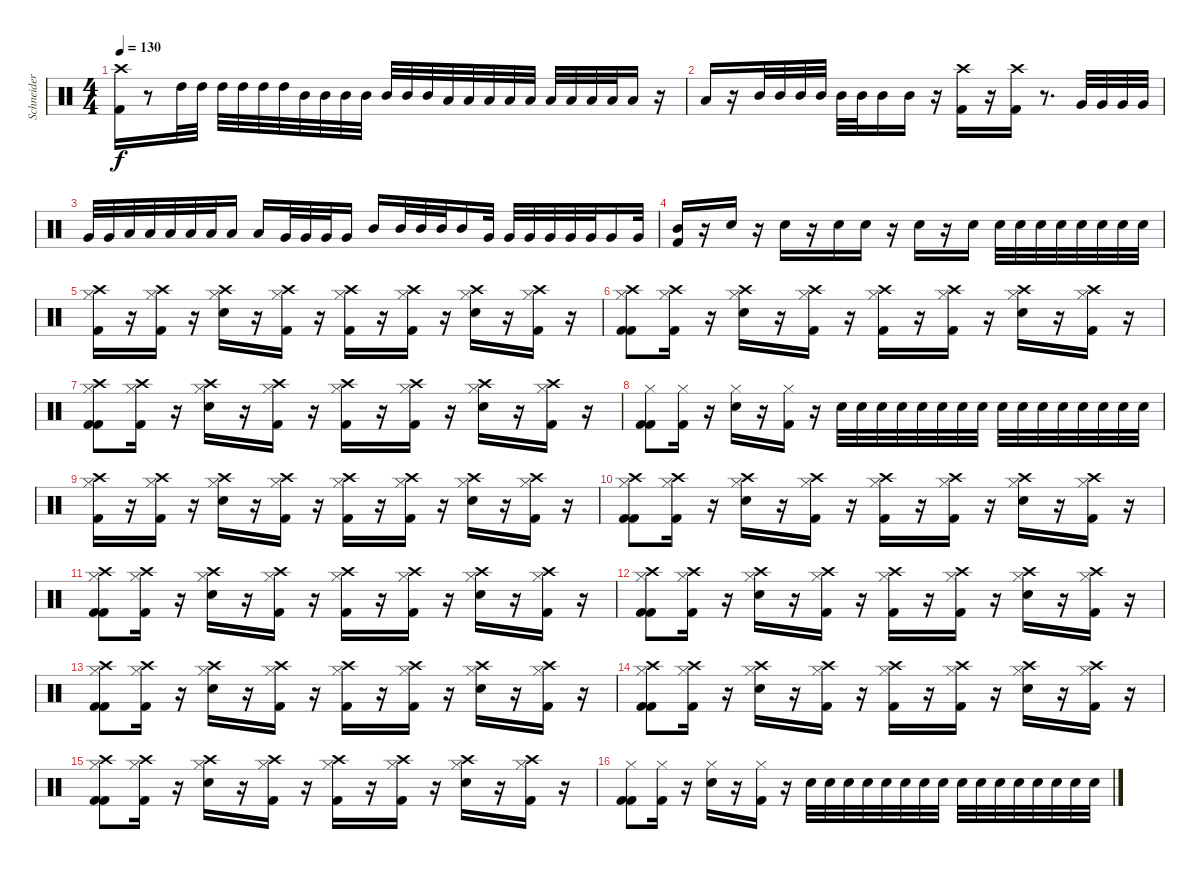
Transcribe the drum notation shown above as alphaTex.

\track ("Schneider" "Schneider") {instrument percussion}
\staff {score}
\articulation defaults
\ts (4 4)
\tempo 130
\clef neutral
\ks c
("Kick (hit) 2" "Crash high (hit)").16{dy f} r.8 "High Tom (hit)".32 "High Tom (hit)".32 "High Tom (hit)".32 "High Tom (hit)".32 "High Tom (hit)".32 "High Tom (hit)".32 "Mid Tom (hit)".32 "Mid Tom (hit)".32 "Mid Tom (hit)".32 "Mid Tom (hit)".32 "Mid Tom (hit)".32 "Mid Tom (hit)".32 "Mid Tom (hit)".32 "Low Tom (hit)".32 "Low Tom (hit)".32 "Low Tom (hit)".32 "Low Tom (hit)".32 "Low Tom (hit)".32 "Low Tom (hit)".32 "Low Tom (hit)".32 "Low Tom (hit)".32 "Low Tom (hit)".32 "Low Tom (hit)".16 r.16 |
"Low Tom (hit)".16 r.16 "Mid Tom (hit)".32 "Mid Tom (hit)".32 "Mid Tom (hit)".32 "Mid Tom (hit)".32 "Mid Tom (hit)".32 "Mid Tom (hit)".32 "Mid Tom (hit)".16 "Mid Tom (hit)".16 r.16 ("Kick (hit) 2" "Crash high (hit)").16 r.16 ("Kick (hit) 2" "Crash high (hit)").16 r.8{d} "Very Low Tom (hit)".32 "Very Low Tom (hit)".32 "Very Low Tom (hit)".32 "Very Low Tom (hit)".32 |
"Very Low Tom (hit)".32 "Very Low Tom (hit)".32 "Low Tom (hit)".32 "Low Tom (hit)".32 "Low Tom (hit)".32 "Low Tom (hit)".32 "Low Tom (hit)".32 "Low Tom (hit)".16 "Low Tom (hit)".16 "Very Low Tom (hit)".32 "Very Low Tom (hit)".32 "Very Low Tom (hit)".32 "Very Low Tom (hit)".16 "Mid Tom (hit)".16 "Mid Tom (hit)".32 "Mid Tom (hit)".32 "Mid Tom (hit)".32 "Mid Tom (hit)".16 "Very Low Tom (hit)".32 "Very Low Tom (hit)".32 "Very Low Tom (hit)".32 "Very Low Tom (hit)".32 "Very Low Tom (hit)".32 "Very Low Tom (hit)".32 "Very Low Tom (hit)".16 "Very Low Tom (hit)".32 |
("Kick (hit) 2" "Mid Tom (hit)").16 r.16 "Electric Snare (hit)".16 r.16 "Electric Snare (hit)".16 r.16 "Electric Snare (hit)".16 "Electric Snare (hit)".16 r.16 "Electric Snare (hit)".16 r.16 "Electric Snare (hit)".16 "Electric Snare (hit)".32 "Electric Snare (hit)".32 "Electric Snare (hit)".32 "Electric Snare (hit)".32 "Electric Snare (hit)".32 "Electric Snare (hit)".32 "Electric Snare (hit)".32 "Electric Snare (hit)".32 |
("Kick (hit) 2" "Hi-Hat (closed)" "Crash high (hit)").16 r.16 ("Kick (hit) 2" "Hi-Hat (closed)" "Crash high (hit)").16 r.16 ("Electric Snare (hit)" "Hi-Hat (closed)" "Crash high (hit)").16 r.16 ("Kick (hit) 2" "Hi-Hat (closed)" "Crash high (hit)").16 r.16 ("Kick (hit) 2" "Hi-Hat (closed)" "Crash high (hit)").16 r.16 ("Kick (hit) 2" "Hi-Hat (closed)" "Crash high (hit)").16 r.16 ("Electric Snare (hit)" "Hi-Hat (closed)" "Crash high (hit)").16 r.16 ("Hi-Hat (closed)" "Kick (hit) 2" "Crash high (hit)").16 r.16 |
("Kick (hit) 2" "Kick (hit) 2" "Hi-Hat (closed)" "Crash high (hit)").8 ("Kick (hit) 2" "Hi-Hat (closed)" "Crash high (hit)").16 r.16 ("Electric Snare (hit)" "Hi-Hat (closed)" "Crash high (hit)").16 r.16 ("Kick (hit) 2" "Hi-Hat (closed)" "Crash high (hit)").16 r.16 ("Kick (hit) 2" "Hi-Hat (closed)" "Crash high (hit)").16 r.16 ("Kick (hit) 2" "Hi-Hat (closed)" "Crash high (hit)").16 r.16 ("Electric Snare (hit)" "Hi-Hat (closed)" "Crash high (hit)").16 r.16 ("Hi-Hat (closed)" "Kick (hit) 2" "Crash high (hit)").16 r.16 |
("Kick (hit) 2" "Kick (hit) 2" "Hi-Hat (closed)" "Crash high (hit)").8 ("Kick (hit) 2" "Hi-Hat (closed)" "Crash high (hit)").16 r.16 ("Electric Snare (hit)" "Hi-Hat (closed)" "Crash high (hit)").16 r.16 ("Kick (hit) 2" "Hi-Hat (closed)" "Crash high (hit)").16 r.16 ("Kick (hit) 2" "Hi-Hat (closed)" "Crash high (hit)").16 r.16 ("Kick (hit) 2" "Hi-Hat (closed)" "Crash high (hit)").16 r.16 ("Electric Snare (hit)" "Hi-Hat (closed)" "Crash high (hit)").16 r.16 ("Hi-Hat (closed)" "Kick (hit) 2" "Crash high (hit)").16 r.16 |
("Kick (hit) 2" "Kick (hit) 2" "Hi-Hat (closed)").8 ("Kick (hit) 2" "Hi-Hat (closed)").16 r.16 ("Electric Snare (hit)" "Hi-Hat (closed)").16 r.16 ("Kick (hit) 2" "Hi-Hat (closed)").16 r.16 "Electric Snare (hit)".32 "Electric Snare (hit)".32 "Electric Snare (hit)".32 "Electric Snare (hit)".32 "Electric Snare (hit)".32 "Electric Snare (hit)".32 "Electric Snare (hit)".32 "Electric Snare (hit)".32 "Electric Snare (hit)".32 "Electric Snare (hit)".32 "Electric Snare (hit)".32 "Electric Snare (hit)".32 "Electric Snare (hit)".32 "Electric Snare (hit)".32 "Electric Snare (hit)".32 "Electric Snare (hit)".32 |
("Kick (hit) 2" "Hi-Hat (closed)" "Crash high (hit)").16 r.16 ("Kick (hit) 2" "Hi-Hat (closed)" "Crash high (hit)").16 r.16 ("Electric Snare (hit)" "Hi-Hat (closed)" "Crash high (hit)").16 r.16 ("Kick (hit) 2" "Hi-Hat (closed)" "Crash high (hit)").16 r.16 ("Kick (hit) 2" "Hi-Hat (closed)" "Crash high (hit)").16 r.16 ("Kick (hit) 2" "Hi-Hat (closed)" "Crash high (hit)").16 r.16 ("Electric Snare (hit)" "Hi-Hat (closed)" "Crash high (hit)").16 r.16 ("Hi-Hat (closed)" "Kick (hit) 2" "Crash high (hit)").16 r.16 |
("Kick (hit) 2" "Kick (hit) 2" "Hi-Hat (closed)" "Crash high (hit)").8 ("Kick (hit) 2" "Hi-Hat (closed)" "Crash high (hit)").16 r.16 ("Electric Snare (hit)" "Hi-Hat (closed)" "Crash high (hit)").16 r.16 ("Kick (hit) 2" "Hi-Hat (closed)" "Crash high (hit)").16 r.16 ("Kick (hit) 2" "Hi-Hat (closed)" "Crash high (hit)").16 r.16 ("Kick (hit) 2" "Hi-Hat (closed)" "Crash high (hit)").16 r.16 ("Electric Snare (hit)" "Hi-Hat (closed)" "Crash high (hit)").16 r.16 ("Hi-Hat (closed)" "Kick (hit) 2" "Crash high (hit)").16 r.16 |
("Kick (hit) 2" "Kick (hit) 2" "Hi-Hat (closed)" "Crash high (hit)").8 ("Kick (hit) 2" "Hi-Hat (closed)" "Crash high (hit)").16 r.16 ("Electric Snare (hit)" "Hi-Hat (closed)" "Crash high (hit)").16 r.16 ("Kick (hit) 2" "Hi-Hat (closed)" "Crash high (hit)").16 r.16 ("Kick (hit) 2" "Hi-Hat (closed)" "Crash high (hit)").16 r.16 ("Kick (hit) 2" "Hi-Hat (closed)" "Crash high (hit)").16 r.16 ("Electric Snare (hit)" "Hi-Hat (closed)" "Crash high (hit)").16 r.16 ("Hi-Hat (closed)" "Kick (hit) 2" "Crash high (hit)").16 r.16 |
("Kick (hit) 2" "Kick (hit) 2" "Hi-Hat (closed)" "Crash high (hit)").8 ("Kick (hit) 2" "Hi-Hat (closed)" "Crash high (hit)").16 r.16 ("Electric Snare (hit)" "Hi-Hat (closed)" "Crash high (hit)").16 r.16 ("Kick (hit) 2" "Hi-Hat (closed)" "Crash high (hit)").16 r.16 ("Kick (hit) 2" "Hi-Hat (closed)" "Crash high (hit)").16 r.16 ("Kick (hit) 2" "Hi-Hat (closed)" "Crash high (hit)").16 r.16 ("Electric Snare (hit)" "Hi-Hat (closed)" "Crash high (hit)").16 r.16 ("Hi-Hat (closed)" "Kick (hit) 2" "Crash high (hit)").16 r.16 |
("Kick (hit) 2" "Kick (hit) 2" "Hi-Hat (closed)" "Crash high (hit)").8 ("Kick (hit) 2" "Hi-Hat (closed)" "Crash high (hit)").16 r.16 ("Electric Snare (hit)" "Hi-Hat (closed)" "Crash high (hit)").16 r.16 ("Kick (hit) 2" "Hi-Hat (closed)" "Crash high (hit)").16 r.16 ("Kick (hit) 2" "Hi-Hat (closed)" "Crash high (hit)").16 r.16 ("Kick (hit) 2" "Hi-Hat (closed)" "Crash high (hit)").16 r.16 ("Electric Snare (hit)" "Hi-Hat (closed)" "Crash high (hit)").16 r.16 ("Hi-Hat (closed)" "Kick (hit) 2" "Crash high (hit)").16 r.16 |
("Kick (hit) 2" "Kick (hit) 2" "Hi-Hat (closed)" "Crash high (hit)").8 ("Kick (hit) 2" "Hi-Hat (closed)" "Crash high (hit)").16 r.16 ("Electric Snare (hit)" "Hi-Hat (closed)" "Crash high (hit)").16 r.16 ("Kick (hit) 2" "Hi-Hat (closed)" "Crash high (hit)").16 r.16 ("Kick (hit) 2" "Hi-Hat (closed)" "Crash high (hit)").16 r.16 ("Kick (hit) 2" "Hi-Hat (closed)" "Crash high (hit)").16 r.16 ("Electric Snare (hit)" "Hi-Hat (closed)" "Crash high (hit)").16 r.16 ("Hi-Hat (closed)" "Kick (hit) 2" "Crash high (hit)").16 r.16 |
("Kick (hit) 2" "Kick (hit) 2" "Hi-Hat (closed)" "Crash high (hit)").8 ("Kick (hit) 2" "Hi-Hat (closed)" "Crash high (hit)").16 r.16 ("Electric Snare (hit)" "Hi-Hat (closed)" "Crash high (hit)").16 r.16 ("Kick (hit) 2" "Hi-Hat (closed)" "Crash high (hit)").16 r.16 ("Kick (hit) 2" "Hi-Hat (closed)" "Crash high (hit)").16 r.16 ("Kick (hit) 2" "Hi-Hat (closed)" "Crash high (hit)").16 r.16 ("Electric Snare (hit)" "Hi-Hat (closed)" "Crash high (hit)").16 r.16 ("Hi-Hat (closed)" "Kick (hit) 2" "Crash high (hit)").16 r.16 |
("Kick (hit) 2" "Kick (hit) 2" "Hi-Hat (closed)").8 ("Kick (hit) 2" "Hi-Hat (closed)").16 r.16 ("Electric Snare (hit)" "Hi-Hat (closed)").16 r.16 ("Kick (hit) 2" "Hi-Hat (closed)").16 r.16 "Electric Snare (hit)".32 "Electric Snare (hit)".32 "Electric Snare (hit)".32 "Electric Snare (hit)".32 "Electric Snare (hit)".32 "Electric Snare (hit)".32 "Electric Snare (hit)".32 "Electric Snare (hit)".32 "Electric Snare (hit)".32 "Electric Snare (hit)".32 "Electric Snare (hit)".32 "Electric Snare (hit)".32 "Electric Snare (hit)".32 "Electric Snare (hit)".32 "Electric Snare (hit)".32 "Electric Snare (hit)".32
